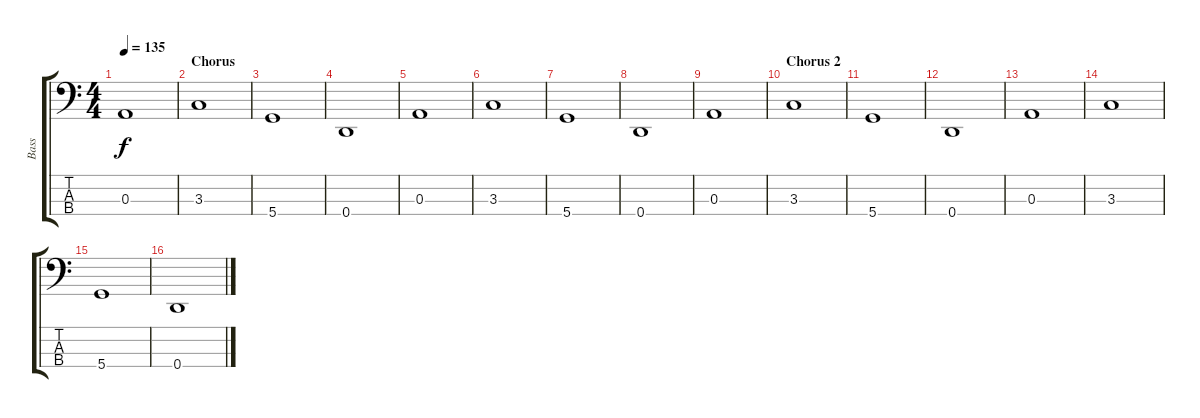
\track ("Bass" "Bass") {instrument acousticguitarnylon}
\staff {score tabs}
\tuning (G2 D2 A1 D1) {hide}
\ts (4 4)
\tempo 135
\clef f4
\ks c
0.3.1{dy f} |
\section ("" "Chorus")
3.3.1 |
5.4.1 |
0.4.1 |
0.3.1 |
3.3.1 |
5.4.1 |
0.4.1 |
0.3.1 |
\section ("" "Chorus 2")
3.3.1 |
5.4.1 |
0.4.1 |
0.3.1 |
3.3.1 |
5.4.1 |
0.4.1
